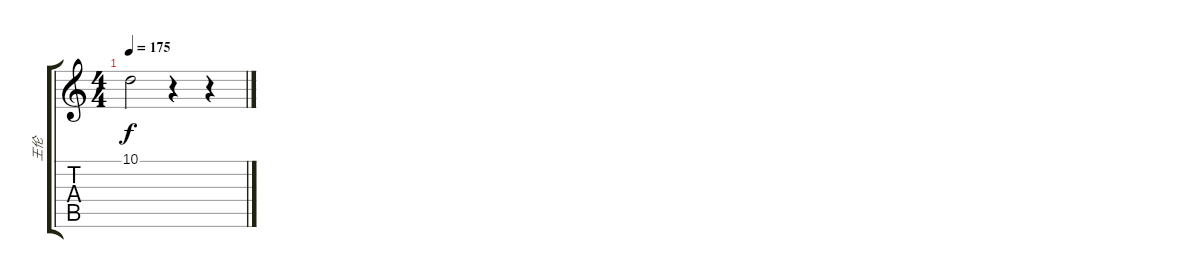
\track ("王伦" "王伦") {instrument flute}
\staff {score tabs}
\tuning (E4 B3 G3 D3 A2 E2) {hide}
\ts (4 4)
\tempo 175
\clef g2
\ks c
10.1{t}.2{dy f} r.4 r.4
